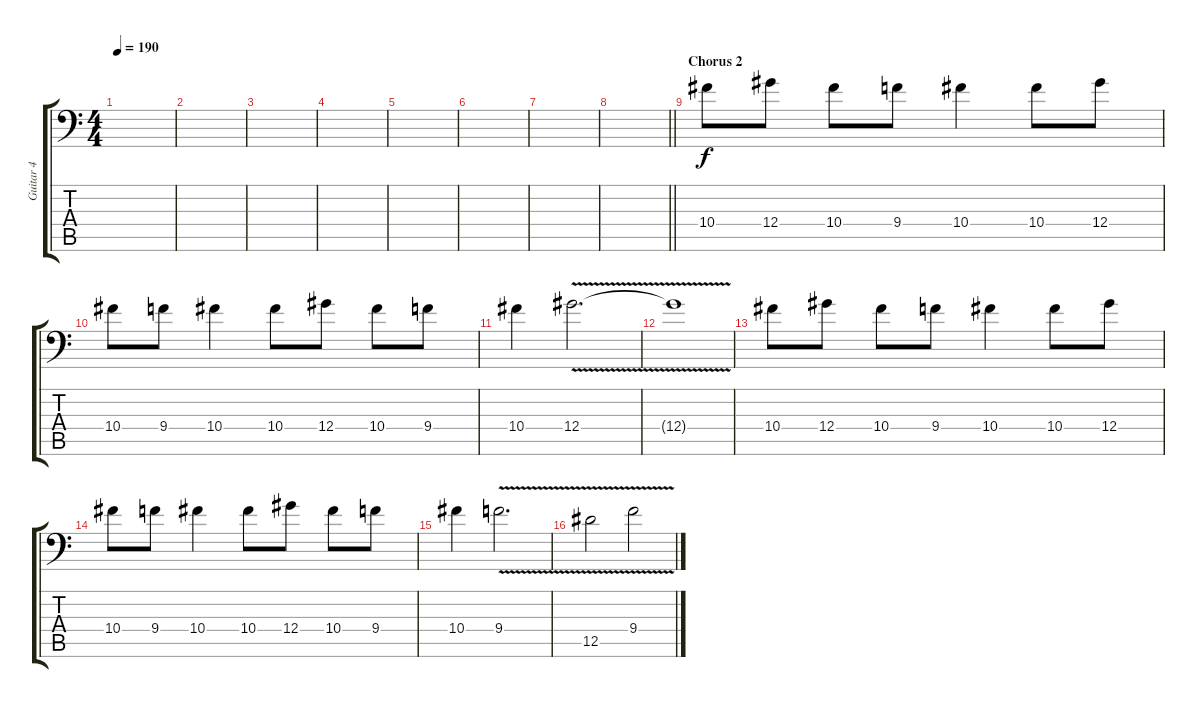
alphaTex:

\track ("Guitar 4" "Guitar 4") {instrument distortionguitar}
\staff {score tabs}
\tuning (Bb3 F3 Db3 Ab2 Eb2 Bb1) {hide}
\ts (4 4)
\tempo 190
\clef f4
\ks c
|
|
|
|
|
|
|
\barLineRight lightlight
|
\section ("" "Chorus 2")
10.4.8 12.4.8 10.4.8 9.4.8 10.4.4 10.4.8 12.4.8 |
10.4.8 9.4.8 10.4.4 10.4.8 12.4.8 10.4.8 9.4.8 |
10.4.4 12.4{v}.2{d} |
12.4{t}.1 |
10.4.8 12.4.8 10.4.8 9.4.8 10.4.4 10.4.8 12.4.8 |
10.4.8 9.4.8 10.4.4 10.4.8 12.4.8 10.4.8 9.4.8 |
10.4.4 9.4{v}.2{d} |
12.5{v}.2 9.4{v}.2
